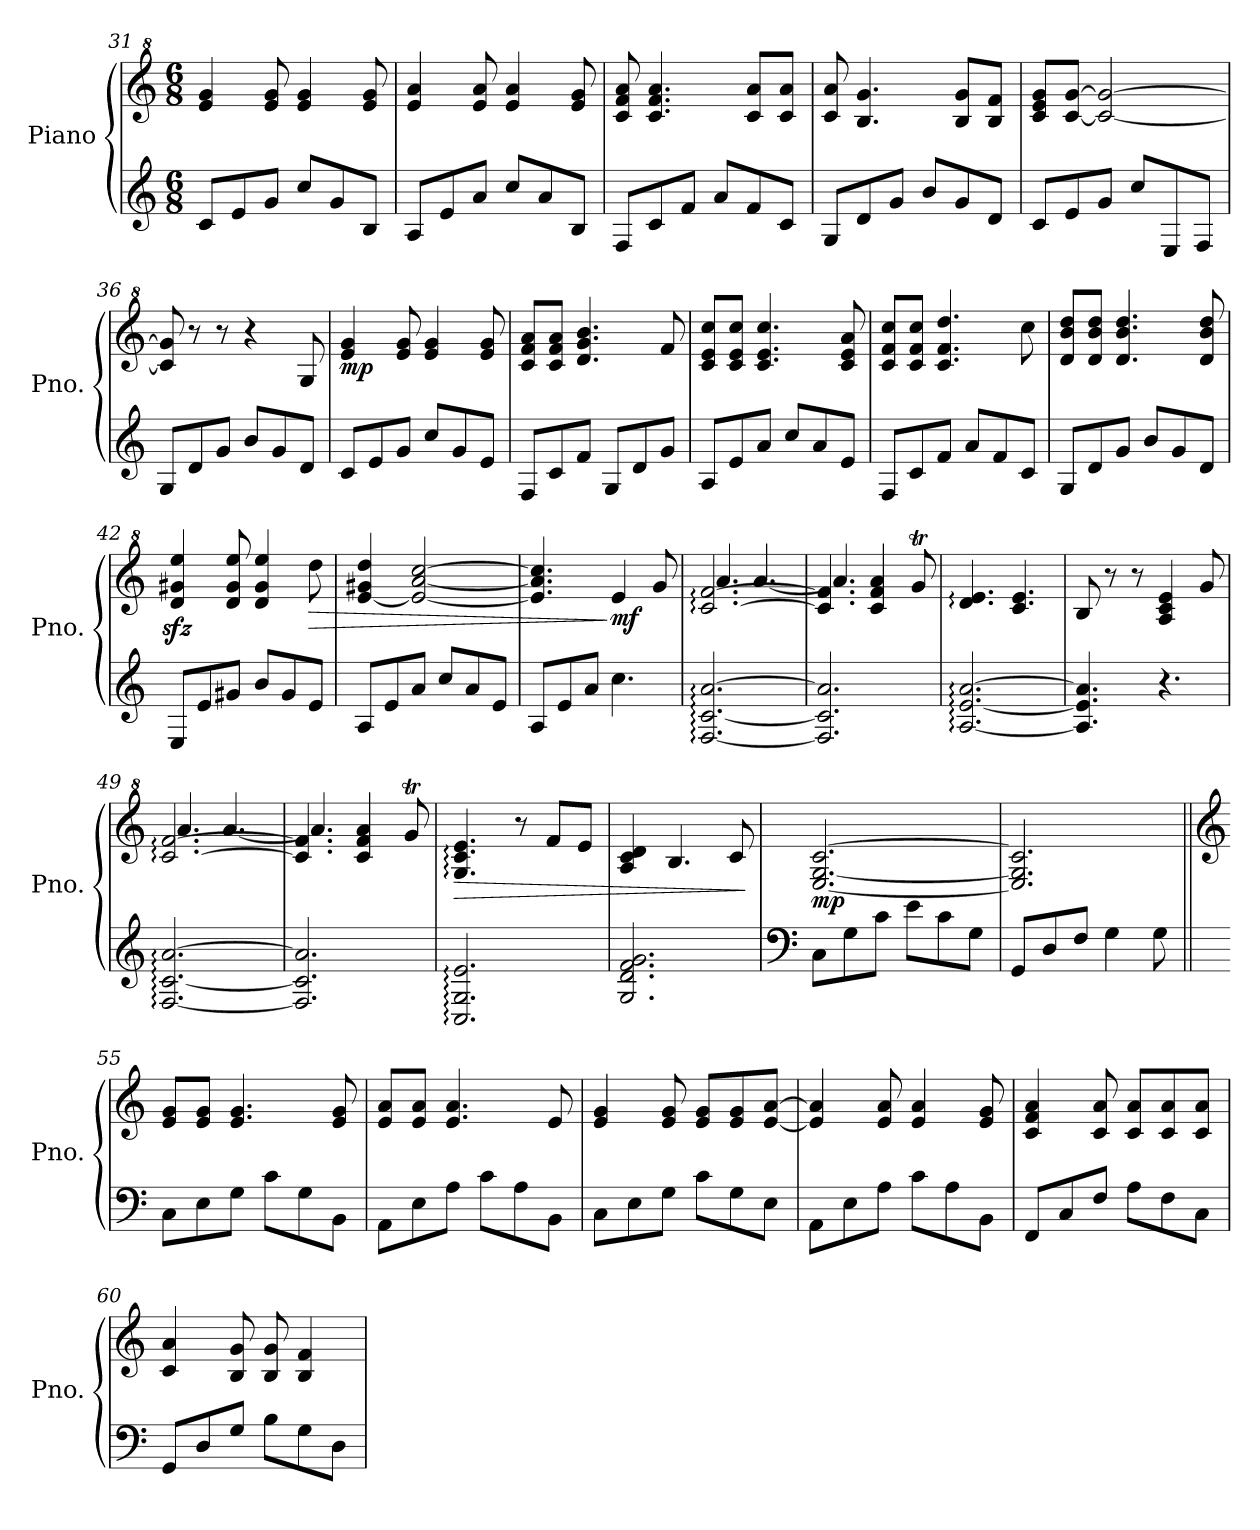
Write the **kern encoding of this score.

**kern	**kern	**dynam
*part1	*part1	*part1
*staff2	*staff1	*staff1/2
*I"Piano	*	*
*I'Pno.	*	*
*clefG2	*clefG^2	*
*k[]	*k[]	*
*M6/8	*M6/8	*
=31	=31	=31
8c/L	4ee/ 4gg/	.
8e/	.	.
8g/J	8ee/ 8gg/	.
8cc/L	4ee/ 4gg/	.
8g/	.	.
8B/J	8ee/ 8gg/	.
=32	=32	=32
8A/L	4ee/ 4aa/	.
8e/	.	.
8a/J	8ee/ 8aa/	.
8cc/L	4ee/ 4aa/	.
8a/	.	.
8B/J	8ee/ 8gg/	.
=33	=33	=33
8F/L	8cc/ 8ff/ 8aa/	.
8c/	4.cc/ 4.ff/ 4.aa/	.
8f/J	.	.
8a/L	.	.
8f/	8cc/ 8aa/L	.
8c/J	8cc/ 8aa/J	.
=34	=34	=34
8G/L	8cc/ 8aa/	.
8d/	4.b/ 4.gg/	.
8g/J	.	.
8b/L	.	.
8g/	8b/ 8gg/L	.
8d/J	8b/ 8ff/J	.
=35	=35	=35
8c/L	8cc/ 8ee/ 8gg/L	.
8e/	[8cc/ [8gg/J	.
8g/J	2cc/_ 2gg/_	.
8cc/L	.	.
8E/	.	.
8F/J	.	.
=36	=36	=36
8G/L	8cc/] 8gg/]	.
8d/	8r	.
8g/J	8r	.
8b/L	4r	.
8g/	.	.
8d/J	8g/	.
=37	=37	=37
!	!	!LO:DY:b
8c/L	4ee/ 4gg/	mp
8e/	.	.
8g/J	8ee/ 8gg/	.
8cc/L	4ee/ 4gg/	.
8g/	.	.
8e/J	8ee/ 8gg/	.
=38	=38	=38
8F/L	8cc/ 8ff/ 8aa/L	.
8c/	8cc/ 8ff/ 8aa/J	.
8f/J	4.dd/ 4.gg/ 4.bb/	.
8G/L	.	.
8d/	.	.
8g/J	8ff/	.
=39	=39	=39
8A/L	8cc/ 8ee/ 8ccc/L	.
8e/	8cc/ 8ee/ 8ccc/J	.
8a/J	4.cc/ 4.ee/ 4.ccc/	.
8cc/L	.	.
8a/	.	.
8e/J	8cc/ 8ee/ 8aa/	.
=40	=40	=40
8F/L	8cc/ 8ff/ 8ccc/L	.
8c/	8cc/ 8ff/ 8ccc/J	.
8f/J	4.cc/ 4.ff/ 4.ddd/	.
8a/L	.	.
8f/	.	.
8c/J	8ccc\	.
=41	=41	=41
8G/L	8dd/ 8bb/ 8ddd/L	.
8d/	8dd/ 8bb/ 8ddd/J	.
8g/J	4.dd/ 4.bb/ 4.ddd/	.
8b/L	.	.
8g/	.	.
8d/J	8dd/ 8bb/ 8ddd/	.
=42	=42	=42
8E/L	4dd/zz< 4gg#X/zz< 4eee/zz<	.
8e/	.	.
8g#X/J	8dd/ 8gg#/ 8eee/	.
8b/L	4dd/ 4gg#/ 4eee/	.
8g#/	.	.
!	!	!LO:HP:b
8e/J	8ddd\	>
=43	=43	=43
8A/L	[4ee/ 4gg#X/ 4ddd/	.
8e/	.	.
8a/J	2ee/_ [2aa/ [2ccc/	.
8cc/L	.	.
8a/	.	.
8e/J	.	.
=44	=44	=44
8A/L	4.ee/] 4.aa/] 4.ccc/]	.
8e/	.	.
8a/J	.	.
!	!	!LO:DY:n=1:b
4.cc\	4ee/	] mf
.	8gg/	.
=45	=45	=45
*	*^	*
[2.F/: [2.c/: [2.a/:	[2.cc/: [2.ff/:	4.aa/	.
.	.	[4.aa/	.
=46	=46	=46	=46
2.F/] 2.c/] 2.a/]	4.cc/] 4.ff/]	4.aa/]	.
.	4cc/ 4ff/ 4aa/	4.ryy	.
.	8ggT/	.	.
*	*v	*v	*
=47	=47	=47
[2.A/: [2.e/: [2.a/:	4.dd/: 4.ee/:	.
.	4.cc/ 4.ee/	.
=48	=48	=48
4.A/] 4.e/] 4.a/]	8b/	.
.	8r	.
.	8r	.
4.r	4a/ 4cc/ 4ee/	.
.	8gg/	.
=49	=49	=49
*	*^	*
[2.F/: [2.c/: [2.a/:	[2.cc/: [2.ff/:	4.aa/	.
.	.	[4.aa/	.
=50	=50	=50	=50
2.F/] 2.c/] 2.a/]	4.cc/] 4.ff/]	4.aa/]	.
.	4cc/ 4ff/ 4aa/	4.ryy	.
.	8ggT/	.	.
*	*v	*v	*
=51	=51	=51
!	!	!LO:HP:b
2.C/: 2.G/: 2.e/:	4.g/: 4.cc/: 4.ee/:	>
.	8r	.
.	8ff/L	.
.	8ee/J	.
=52	=52	=52
2.G/ 2.d/ 2.f/ 2.g/	4a/ 4cc/ 4dd/	.
.	4.b/	.
.	8cc/	.
.	.	]
=53	=53	=53
*clefF4	*	*
!	!	!LO:DY:b
8C\L	[2.e/ [2.g/ [2.cc/	mp
8G\	.	.
8c\J	.	.
8e\L	.	.
8c\	.	.
8G\J	.	.
=54	=54	=54
8GG/L	2.e/] 2.g/] 2.cc/]	.
8D/	.	.
8F/J	.	.
4G\	.	.
8G\	.	.
=55||	=55||	=55||
*	*clefG2	*
8C\L	8e/ 8g/L	.
8E\	8e/ 8g/J	.
8G\J	4.e/ 4.g/	.
8c\L	.	.
8G\	.	.
8BB\J	8e/ 8g/	.
=56	=56	=56
8AA\L	8e/ 8a/L	.
8E\	8e/ 8a/J	.
8A\J	4.e/ 4.a/	.
8c\L	.	.
8A\	.	.
8BB\J	8e/	.
=57	=57	=57
8C\L	4e/ 4g/	.
8E\	.	.
8G\J	8e/ 8g/	.
8c\L	8e/ 8g/L	.
8G\	8e/ 8g/	.
8E\J	[8e/ [8a/J	.
=58	=58	=58
8AA\L	4e/] 4a/]	.
8E\	.	.
8A\J	8e/ 8a/	.
8c\L	4e/ 4a/	.
8A\	.	.
8BB\J	8e/ 8g/	.
=59	=59	=59
8FF/L	4c/ 4f/ 4a/	.
8C/	.	.
8F/J	8c/ 8a/	.
8A\L	8c/ 8a/L	.
8F\	8c/ 8a/	.
8C\J	8c/ 8a/J	.
=60	=60	=60
8GG/L	4c/ 4a/	.
8D/	.	.
8G/J	8B/ 8g/	.
8B\L	8B/ 8g/	.
8G\	4B/ 4f/	.
8D\J	.	.
=	=	=
*-	*-	*-
